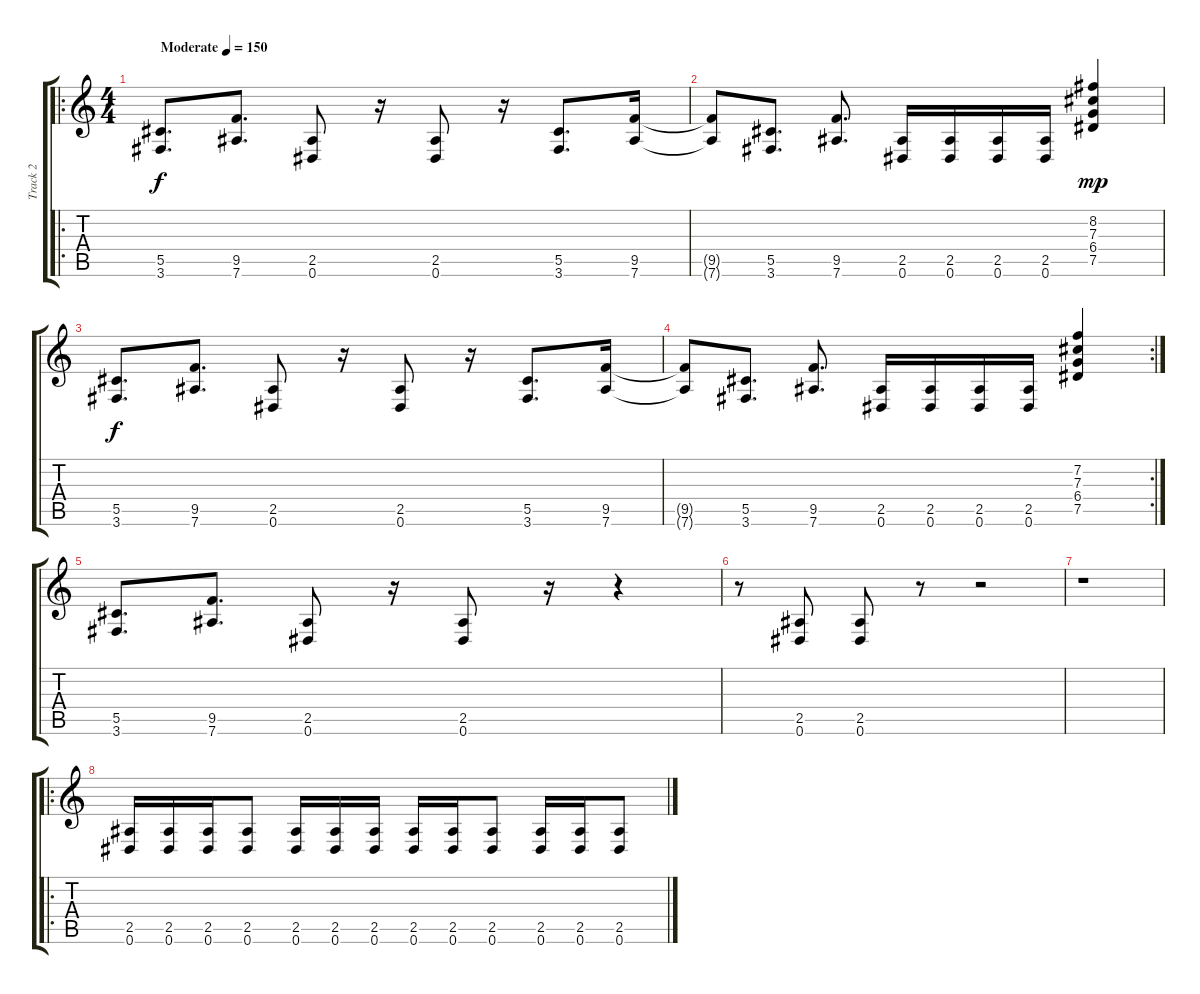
\track ("Track 2" "Track 2") {instrument acousticguitarsteel}
\staff {score tabs}
\tuning (Eb4 Bb3 Gb3 Db3 Ab2 Eb2) {hide}
\ro
\ts (4 4)
\tempo (150 "Moderate")
\clef g2
\ks c
(5.5 3.6).8{d dy f instrument acousticguitarsteel} (9.5 7.6).8{d} (2.5 0.6).8 r.16 (2.5 0.6).8 r.16 (5.5 3.6).8{d} (9.5 7.6).16 |
(9.5{t} 7.6{t}).8 (5.5 3.6).8{d} (9.5 7.6).8{d} (2.5 0.6).16 (2.5 0.6).16 (2.5 0.6).16 (2.5 0.6).16 (8.2 7.3 6.4 7.5).4{dy mp} |
(5.5 3.6).8{d dy f} (9.5 7.6).8{d} (2.5 0.6).8 r.16 (2.5 0.6).8 r.16 (5.5 3.6).8{d} (9.5 7.6).16 |
\rc 2
(9.5{t} 7.6{t}).8 (5.5 3.6).8{d} (9.5 7.6).8{d} (2.5 0.6).16 (2.5 0.6).16 (2.5 0.6).16 (2.5 0.6).16 (7.2 7.3 6.4 7.5).4 |
(5.5 3.6).8{d} (9.5 7.6).8{d} (2.5 0.6).8 r.16 (2.5 0.6).8 r.16 r.4 |
r.8 (2.5 0.6).8 (2.5 0.6).8 r.8 r.2 |
r.1 |
\ro
(2.5 0.6).16 (2.5 0.6).16 (2.5 0.6).16 (2.5 0.6).8 (2.5 0.6).16 (2.5 0.6).16 (2.5 0.6).16 (2.5 0.6).16 (2.5 0.6).16 (2.5 0.6).8 (2.5 0.6).16 (2.5 0.6).16 (2.5 0.6).8
